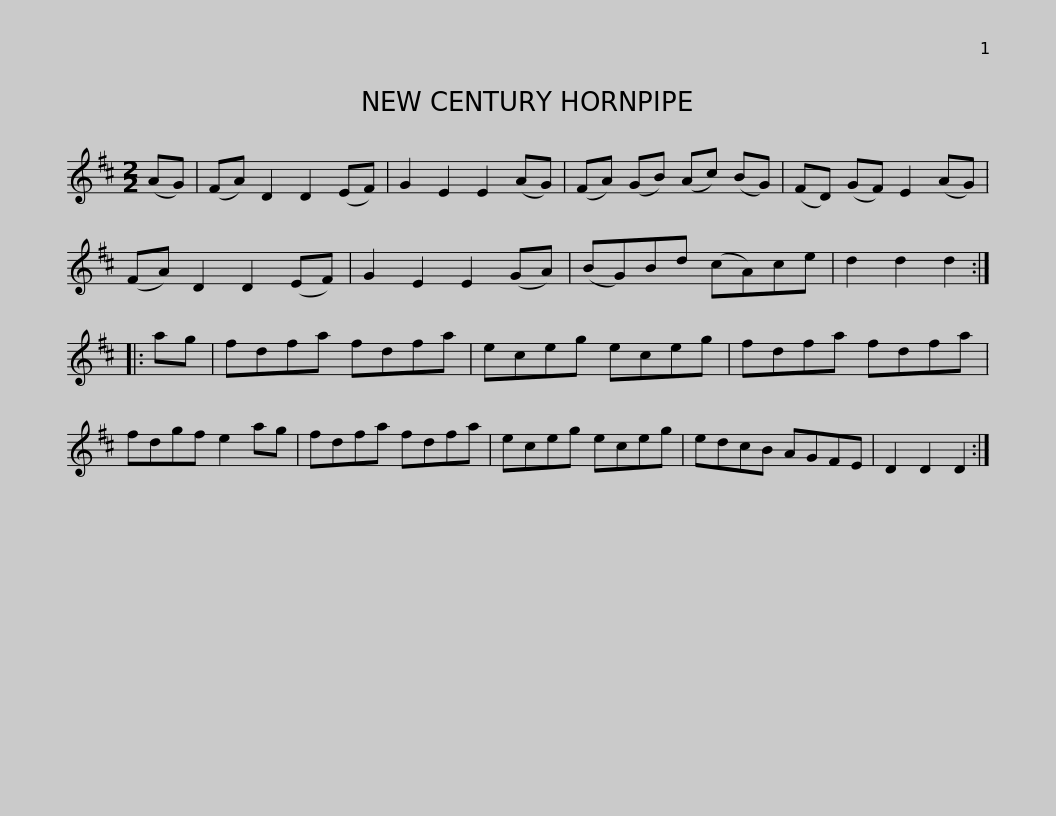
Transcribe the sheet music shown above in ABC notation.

X:1
L:1/8
M:2/2
I:linebreak $
K:D
V:1 treble
V:1
 (AG) | (FA) D2 D2 (EF) | G2 E2 E2 (AG) | (FA) (GB) (Ac) (BG) | (FD) (GF) E2 (AG) | %5
 (FA) D2 D2 (EF) | G2 E2 E2 (GA) |$ (BG)Bd (cA)ce | d2 d2 d2 :: ag | %10
 fdfa fdfa | eceg eceg | fdfa fdfa |$ fdgf e2 ag | fdfa fdfa | %15
 eceg eceg | edcB AGFE | D2 D2 D2 :| %18
